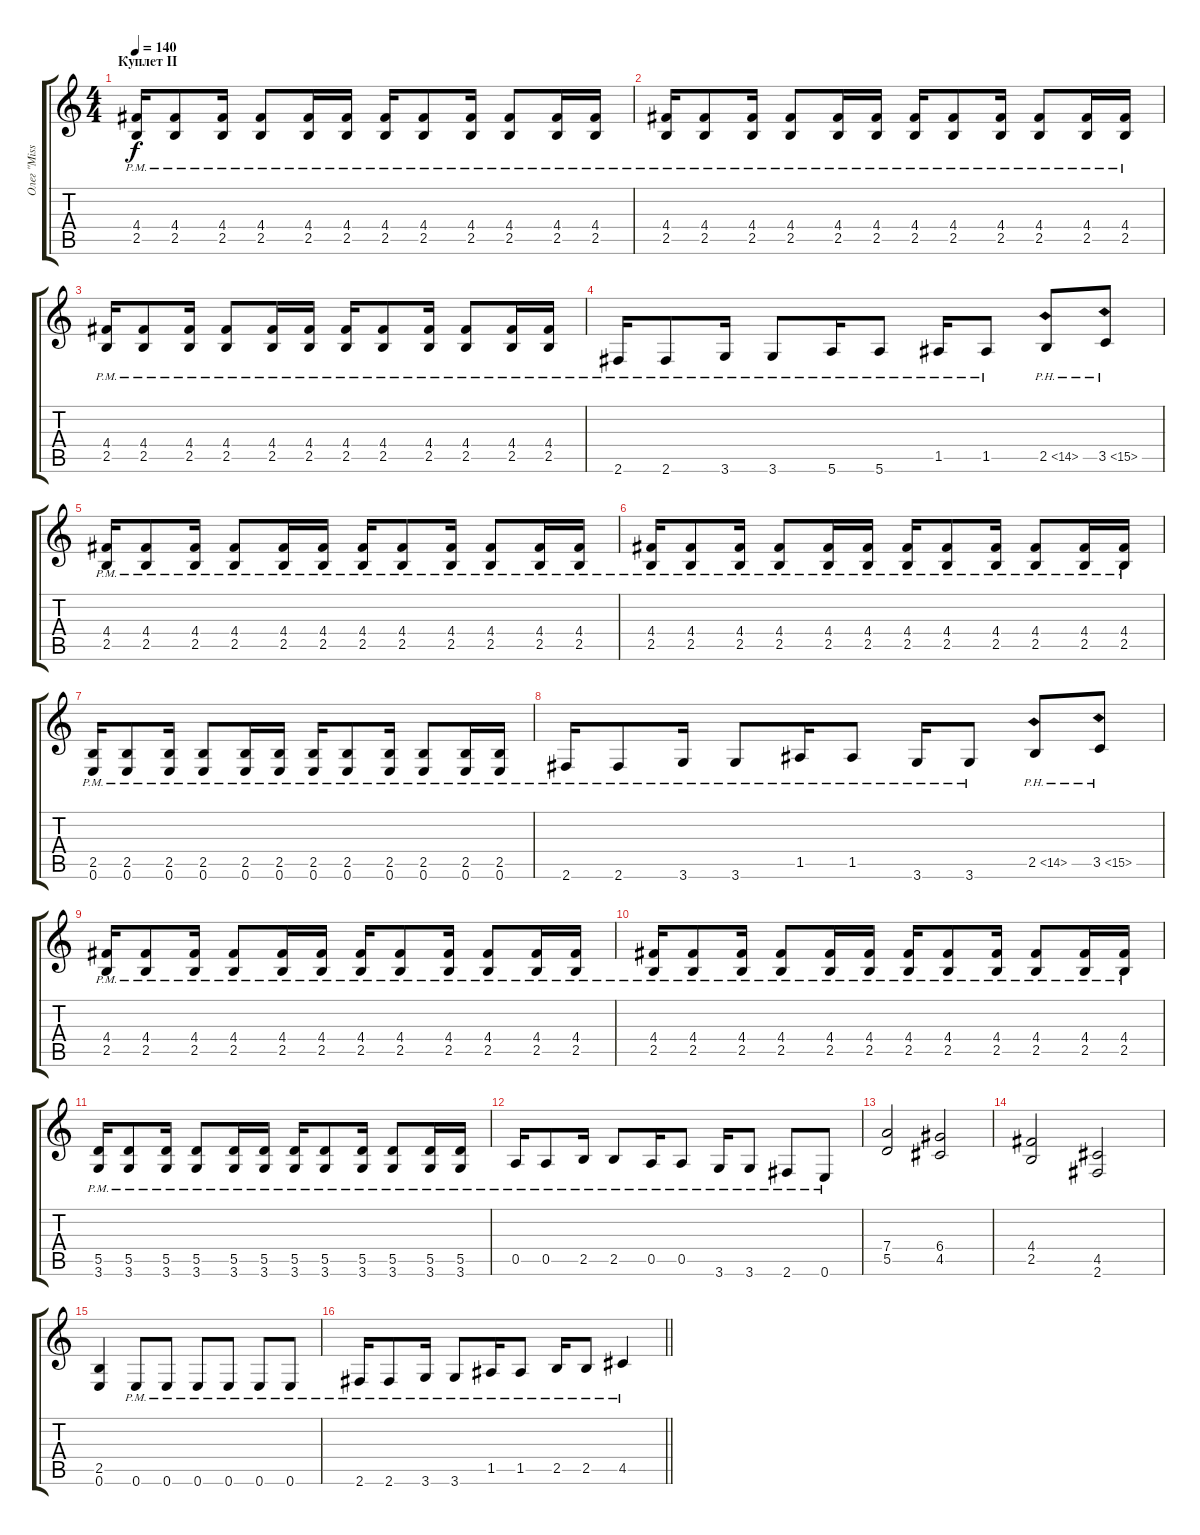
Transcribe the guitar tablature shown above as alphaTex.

\track ("Олег \"Mission\" Мишин" "Олег \"Miss") {instrument overdrivenguitar}
\staff {score tabs}
\tuning (E4 B3 G3 D3 A2 E2) {hide}
\ts (4 4)
\section ("" "Куплет II")
\tempo 140
\clef g2
\ks c
(4.4 2.5{pm}).16{dy f} (4.4 2.5{pm}).8 (4.4 2.5{pm}).16 (4.4 2.5{pm}).8 (4.4 2.5{pm}).16 (4.4 2.5{pm}).16 (4.4 2.5{pm}).16 (4.4 2.5{pm}).8 (4.4 2.5{pm}).16 (4.4 2.5{pm}).8 (4.4 2.5{pm}).16 (4.4 2.5{pm}).16 |
(4.4 2.5{pm}).16 (4.4 2.5{pm}).8 (4.4 2.5{pm}).16 (4.4 2.5{pm}).8 (4.4 2.5{pm}).16 (4.4 2.5{pm}).16 (4.4 2.5{pm}).16 (4.4 2.5{pm}).8 (4.4 2.5{pm}).16 (4.4 2.5{pm}).8 (4.4 2.5{pm}).16 (4.4 2.5{pm}).16 |
(4.4 2.5{pm}).16 (4.4 2.5{pm}).8 (4.4 2.5{pm}).16 (4.4 2.5{pm}).8 (4.4 2.5{pm}).16 (4.4 2.5{pm}).16 (4.4 2.5{pm}).16 (4.4 2.5{pm}).8 (4.4 2.5{pm}).16 (4.4 2.5{pm}).8 (4.4 2.5{pm}).16 (4.4 2.5{pm}).16 |
2.6{pm}.16 2.6{pm}.8 3.6{pm}.16 3.6{pm}.8 5.6{pm}.16 5.6{pm}.8 1.5{pm}.16 1.5{pm}.8 2.5{ph 12}.8 3.5{ph 12}.8 |
(4.4 2.5{pm}).16 (4.4 2.5{pm}).8 (4.4 2.5{pm}).16 (4.4 2.5{pm}).8 (4.4 2.5{pm}).16 (4.4 2.5{pm}).16 (4.4 2.5{pm}).16 (4.4 2.5{pm}).8 (4.4 2.5{pm}).16 (4.4 2.5{pm}).8 (4.4 2.5{pm}).16 (4.4 2.5{pm}).16 |
(4.4 2.5{pm}).16 (4.4 2.5{pm}).8 (4.4 2.5{pm}).16 (4.4 2.5{pm}).8 (4.4 2.5{pm}).16 (4.4 2.5{pm}).16 (4.4 2.5{pm}).16 (4.4 2.5{pm}).8 (4.4 2.5{pm}).16 (4.4 2.5{pm}).8 (4.4 2.5{pm}).16 (4.4 2.5{pm}).16 |
(2.5{pm} 0.6{pm}).16 (2.5{pm} 0.6{pm}).8 (2.5{pm} 0.6{pm}).16 (2.5{pm} 0.6{pm}).8 (2.5{pm} 0.6{pm}).16 (2.5{pm} 0.6{pm}).16 (2.5{pm} 0.6{pm}).16 (2.5{pm} 0.6{pm}).8 (2.5{pm} 0.6{pm}).16 (2.5{pm} 0.6{pm}).8 (2.5{pm} 0.6{pm}).16 (2.5{pm} 0.6{pm}).16 |
2.6{pm}.16 2.6{pm}.8 3.6{pm}.16 3.6{pm}.8 1.5{pm}.16 1.5{pm}.8 3.6{pm}.16 3.6{pm}.8 2.5{ph 12}.8 3.5{ph 12}.8 |
(4.4 2.5{pm}).16 (4.4 2.5{pm}).8 (4.4 2.5{pm}).16 (4.4 2.5{pm}).8 (4.4 2.5{pm}).16 (4.4 2.5{pm}).16 (4.4 2.5{pm}).16 (4.4 2.5{pm}).8 (4.4 2.5{pm}).16 (4.4 2.5{pm}).8 (4.4 2.5{pm}).16 (4.4 2.5{pm}).16 |
(4.4 2.5{pm}).16 (4.4 2.5{pm}).8 (4.4 2.5{pm}).16 (4.4 2.5{pm}).8 (4.4 2.5{pm}).16 (4.4 2.5{pm}).16 (4.4 2.5{pm}).16 (4.4 2.5{pm}).8 (4.4 2.5{pm}).16 (4.4 2.5{pm}).8 (4.4 2.5{pm}).16 (4.4 2.5{pm}).16 |
(5.5{pm} 3.6{pm}).16 (5.5{pm} 3.6{pm}).8 (5.5{pm} 3.6{pm}).16 (5.5{pm} 3.6{pm}).8 (5.5{pm} 3.6{pm}).16 (5.5{pm} 3.6{pm}).16 (5.5{pm} 3.6{pm}).16 (5.5{pm} 3.6{pm}).8 (5.5{pm} 3.6{pm}).16 (5.5{pm} 3.6{pm}).8 (5.5{pm} 3.6{pm}).16 (5.5{pm} 3.6{pm}).16 |
0.5{pm}.16 0.5{pm}.8 2.5{pm}.16 2.5{pm}.8 0.5{pm}.16 0.5{pm}.8 3.6{pm}.16 3.6{pm}.8 2.6{pm}.8 0.6{pm}.8 |
(7.4 5.5).2 (6.4 4.5).2 |
(4.4 2.5).2 (4.5 2.6).2 |
(2.5 0.6).4 0.6{pm}.8 0.6{pm}.8 0.6{pm}.8 0.6{pm}.8 0.6{pm}.8 0.6{pm}.8 |
\barLineRight lightlight
2.6{pm}.16 2.6{pm}.8 3.6{pm}.16 3.6{pm}.8 1.5{pm}.16 1.5{pm}.8 2.5{pm}.16 2.5{pm}.8 4.5{pm}.4
